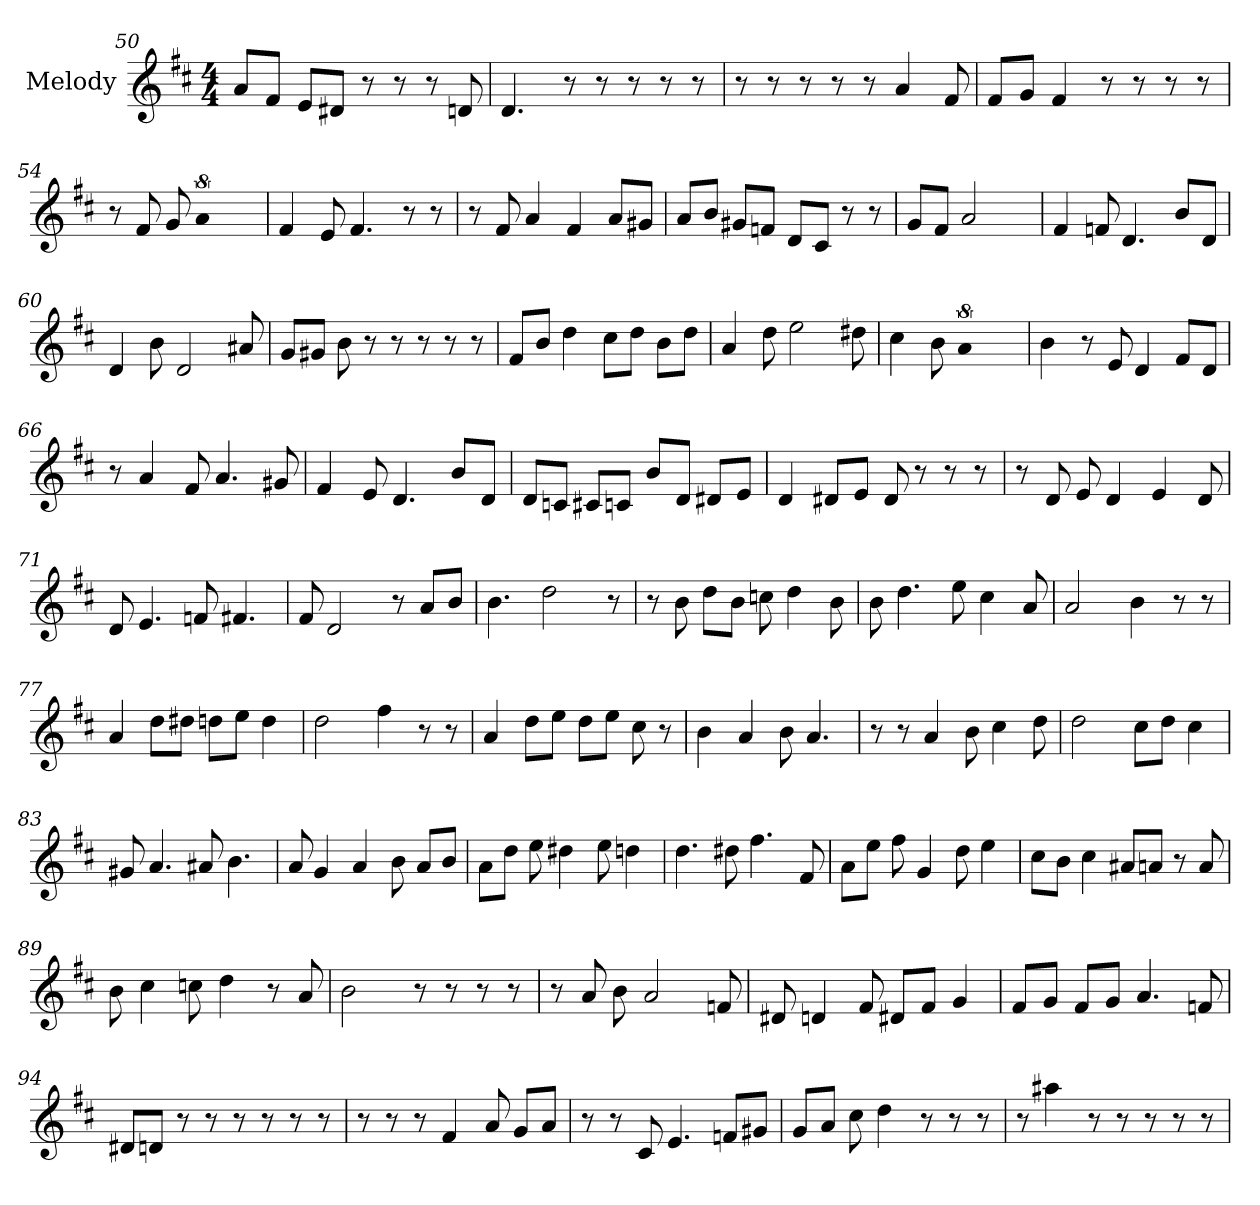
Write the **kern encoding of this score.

**kern
*part1
*staff1
*I"Melody
*clefG2
*k[f#c#]
*D:
*M4/4
=50
8a/L
8f#/J
8e/L
8d#/J
8r
8r
8r
8d
=51
4.d
8r
8r
8r
8r
8r
=52
8r
8r
8r
8r
8r
4a
8f#
=53
8f#/L
8g/J
4f#
8r
8r
8r
8r
=54
8r
8f#
8g
!LO:N:vis=2
8%5a
=55
4f#
8e
4.f#
8r
8r
=56
8r
8f#
4a
4f#
8a/L
8g#/J
=57
8a/L
8b/J
8g#/L
8f/J
8d/L
8c#/J
8r
8r
=58
8g/L
8f#/J
!LO:N:vis=2
2.a
=59
4f#
8f
4.d
8b/L
8d/J
=60
4d
8b
2d
8a#
=61
8g/L
8g#/J
8b
8r
8r
8r
8r
8r
=62
8f#/L
8b/J
4dd
8cc#\L
8dd\J
8b\L
8dd\J
=63
4a
8dd
2ee
8dd#
=64
4cc#
8b
!LO:N:vis=2
8%5a
=65
4b
8r
8e
4d
8f#/L
8d/J
=66
8r
4a
8f#
4.a
8g#
=67
4f#
8e
4.d
8b/L
8d/J
=68
8d/L
8c/J
8c#/L
8c/J
8b/L
8d/J
8d#/L
8e/J
=69
4d
8d#/L
8e/J
8d#
8r
8r
8r
=70
8r
8d
8e
4d
4e
8d
=71
8d
4.e
8f
4.f#
=72
8f#
2d
8r
8a/L
8b/J
=73
4.b
2dd
8r
=74
8r
8b
8dd\L
8b\J
8cc
4dd
8b
=75
8b
4.dd
8ee
4cc#
8a
=76
2a
4b
8r
8r
=77
4a
8dd\L
8dd#\J
8dd\L
8ee\J
4dd
=78
2dd
4ff#
8r
8r
=79
4a
8dd\L
8ee\J
8dd\L
8ee\J
8cc#
8r
=80
4b
4a
8b
4.a
=81
8r
8r
4a
8b
4cc#
8dd
=82
2dd
8cc#\L
8dd\J
4cc#
=83
8g#
4.a
8a#
4.b
=84
8a
4g
4a
8b
8a/L
8b/J
=85
8a\L
8dd\J
8ee
4dd#
8ee
4dd
=86
4.dd
8dd#
4.ff#
8f#
=87
8a\L
8ee\J
8ff#
4g
8dd
4ee
=88
8cc#\L
8b\J
4cc#
8a#/L
8a/J
8r
8a
=89
8b
4cc#
8cc
4dd
8r
8a
=90
2b
8r
8r
8r
8r
=91
8r
8a
8b
2a
8f
=92
8d#
4d
8f#
8d#/L
8f#/J
4g
=93
8f#/L
8g/J
8f#/L
8g/J
4.a
8f
=94
8d#/L
8d/J
8r
8r
8r
8r
8r
8r
=95
8r
8r
8r
4f#
8a
8g/L
8a/J
=96
8r
8r
8c#
4.e
8f/L
8g#/J
=97
8g/L
8a/J
8cc#
4dd
8r
8r
8r
=98
8r
4aa#
8r
8r
8r
8r
8r
=
*-
